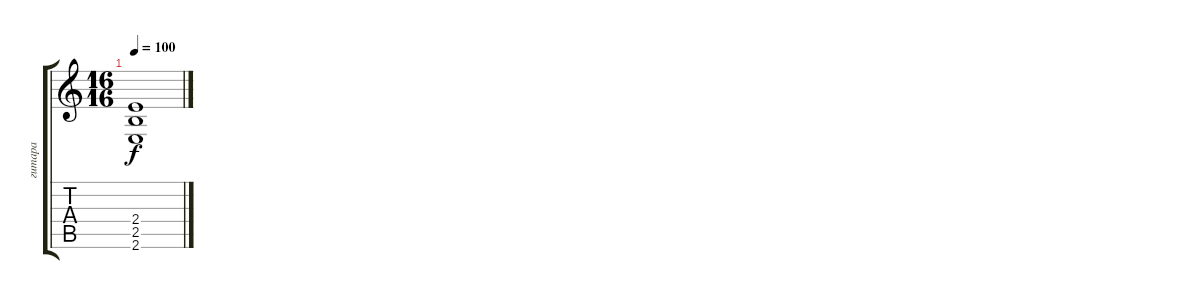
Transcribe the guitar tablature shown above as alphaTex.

\track ("гитара" "гитара") {instrument distortionguitar}
\staff {score tabs}
\tuning (E4 B3 G3 D3 A2 D2) {hide}
\ts (16 16)
\tempo 100
\clef g2
\ks c
(2.4 2.5 2.6).1{dy f}
